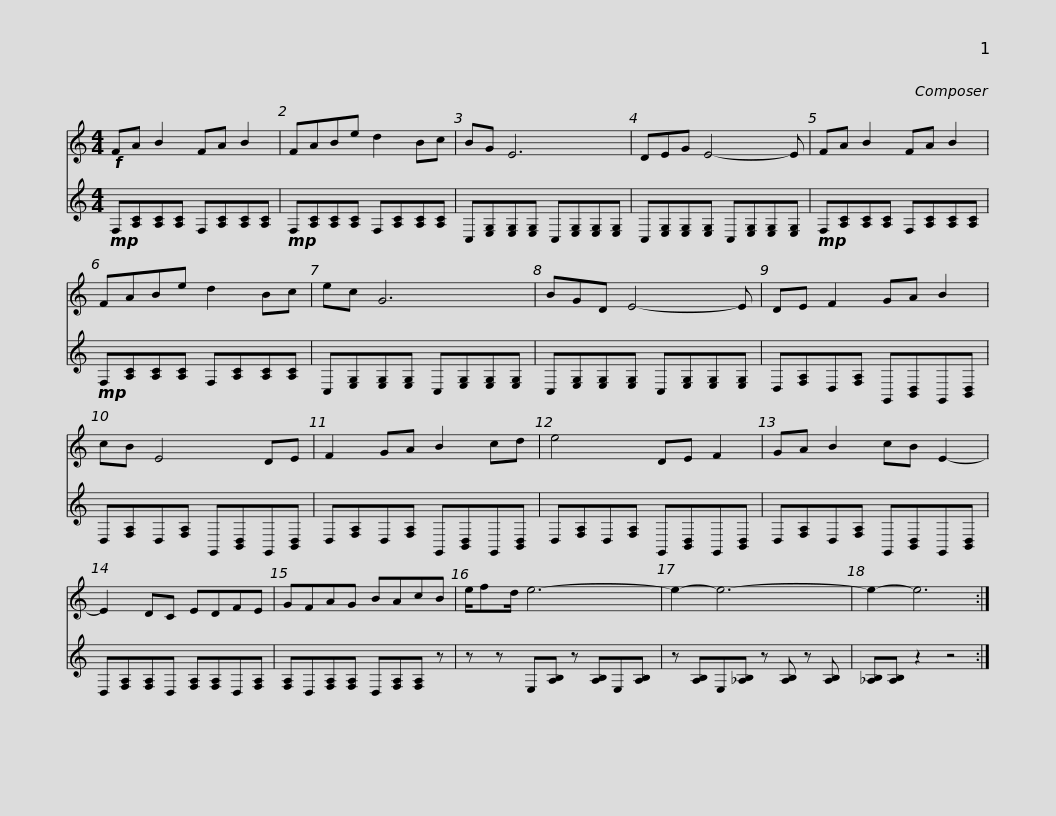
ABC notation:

X:1
%%score 1 2
L:1/8
M:4/4
I:linebreak $
K:C
V:1 treble
V:2 treble
V:1
!f! FA B2 FA B2 | FABe d2 Bc | BG E6 |$ DEG E4- E |$ FA B2 FA B2 | %5
 FABe d2 Bc | ec G6 | BGD E4- E |$ DE F2 GA B2 | cB E4 DE | %10
 F2 GA B2 cd | e4 DE F2 |$ GA B2 cB E2- | E2 DC EDFE | GFAG BAcB | %15
 e/fd/ e6- |$ e2- e6- | e2- e6 :| %18
V:2
!mp! F,[A,C][A,C][A,C] F,[A,C][A,C][A,C] |!mp! F,[A,C][A,C][A,C] F,[A,C][A,C][A,C] | C,[E,G,][E,G,][E,G,] C,[E,G,][E,G,][E,G,] |$ C,[E,G,][E,G,][E,G,] C,[E,G,][E,G,][E,G,] |$!mp! F,[A,C][A,C][A,C] F,[A,C][A,C][A,C] | %5
!mp! F,[A,C][A,C][A,C] F,[A,C][A,C][A,C] | C,[E,G,][E,G,][E,G,] C,[E,G,][E,G,][E,G,] | C,[E,G,][E,G,][E,G,] C,[E,G,][E,G,][E,G,] |$ D,[F,A,]D,[F,A,] G,,[B,,D,]G,,[B,,D,] | D,[F,A,]D,[F,A,] G,,[B,,D,]G,,[B,,D,] | %10
 D,[F,A,]D,[F,A,] G,,[B,,D,]G,,[B,,D,] | D,[F,A,]D,[F,A,] G,,[B,,D,]G,,[B,,D,] |$ D,[F,A,]D,[F,A,] G,,[B,,D,]G,,[B,,D,] | D,[F,A,][F,A,]D, [F,A,][F,A,]D,[F,A,] | [F,A,]D,[F,A,][F,A,] D,[F,A,][F,A,] z | %15
 z z E,[A,B,] z [A,B,]E,[A,B,] |$ z [A,B,]E,[_A,B,] z [A,B,] z [A,B,] | [_A,B,][A,B,] z2 z4 :| %18
